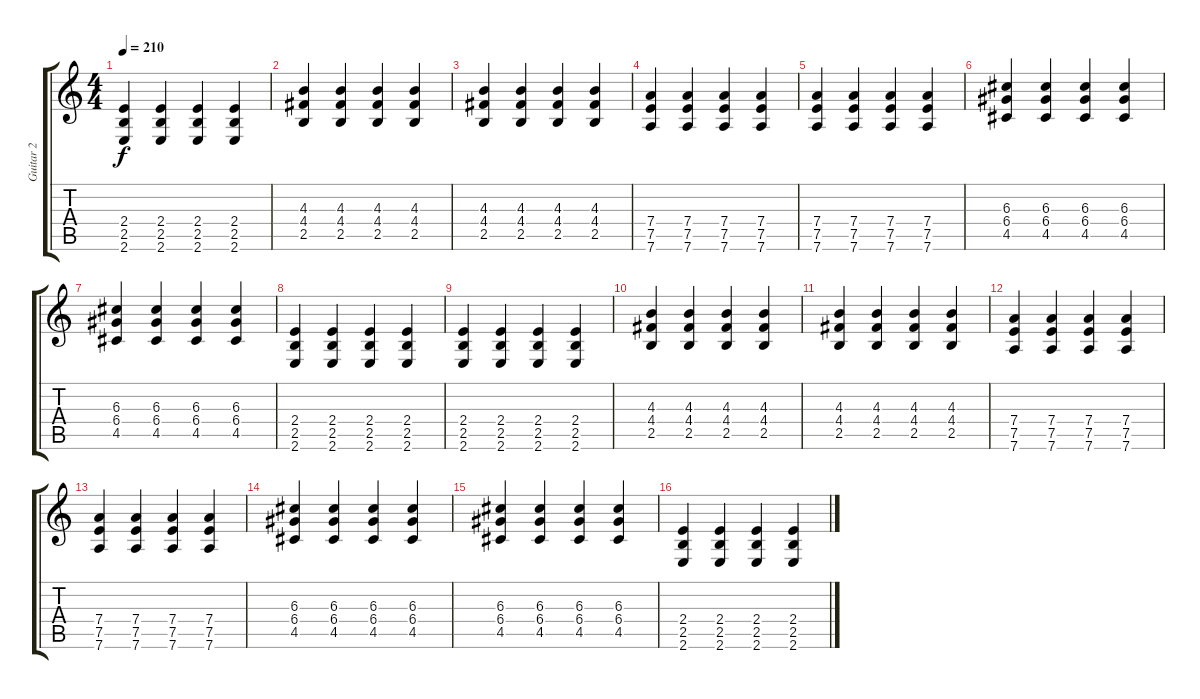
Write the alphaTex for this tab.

\track ("Guitar 2" "Guitar 2") {instrument overdrivenguitar}
\staff {score tabs}
\tuning (E4 B3 G3 D3 A2 D2) {hide}
\ts (4 4)
\tempo 210
\clef g2
\ks c
(2.4 2.5 2.6).4{dy f} (2.4 2.5 2.6).4 (2.4 2.5 2.6).4 (2.4 2.5 2.6).4 |
(4.3 4.4 2.5).4 (4.3 4.4 2.5).4 (4.3 4.4 2.5).4 (4.3 4.4 2.5).4 |
(4.3 4.4 2.5).4 (4.3 4.4 2.5).4 (4.3 4.4 2.5).4 (4.3 4.4 2.5).4 |
(7.4 7.5 7.6).4 (7.4 7.5 7.6).4 (7.4 7.5 7.6).4 (7.4 7.5 7.6).4 |
(7.4 7.5 7.6).4 (7.4 7.5 7.6).4 (7.4 7.5 7.6).4 (7.4 7.5 7.6).4 |
(6.3 6.4 4.5).4 (6.3 6.4 4.5).4 (6.3 6.4 4.5).4 (6.3 6.4 4.5).4 |
(6.3 6.4 4.5).4 (6.3 6.4 4.5).4 (6.3 6.4 4.5).4 (6.3 6.4 4.5).4 |
(2.4 2.5 2.6).4 (2.4 2.5 2.6).4 (2.4 2.5 2.6).4 (2.4 2.5 2.6).4 |
(2.4 2.5 2.6).4 (2.4 2.5 2.6).4 (2.4 2.5 2.6).4 (2.4 2.5 2.6).4 |
(4.3 4.4 2.5).4 (4.3 4.4 2.5).4 (4.3 4.4 2.5).4 (4.3 4.4 2.5).4 |
(4.3 4.4 2.5).4 (4.3 4.4 2.5).4 (4.3 4.4 2.5).4 (4.3 4.4 2.5).4 |
(7.4 7.5 7.6).4 (7.4 7.5 7.6).4 (7.4 7.5 7.6).4 (7.4 7.5 7.6).4 |
(7.4 7.5 7.6).4 (7.4 7.5 7.6).4 (7.4 7.5 7.6).4 (7.4 7.5 7.6).4 |
(6.3 6.4 4.5).4 (6.3 6.4 4.5).4 (6.3 6.4 4.5).4 (6.3 6.4 4.5).4 |
(6.3 6.4 4.5).4 (6.3 6.4 4.5).4 (6.3 6.4 4.5).4 (6.3 6.4 4.5).4 |
(2.4 2.5 2.6).4 (2.4 2.5 2.6).4 (2.4 2.5 2.6).4 (2.4 2.5 2.6).4
